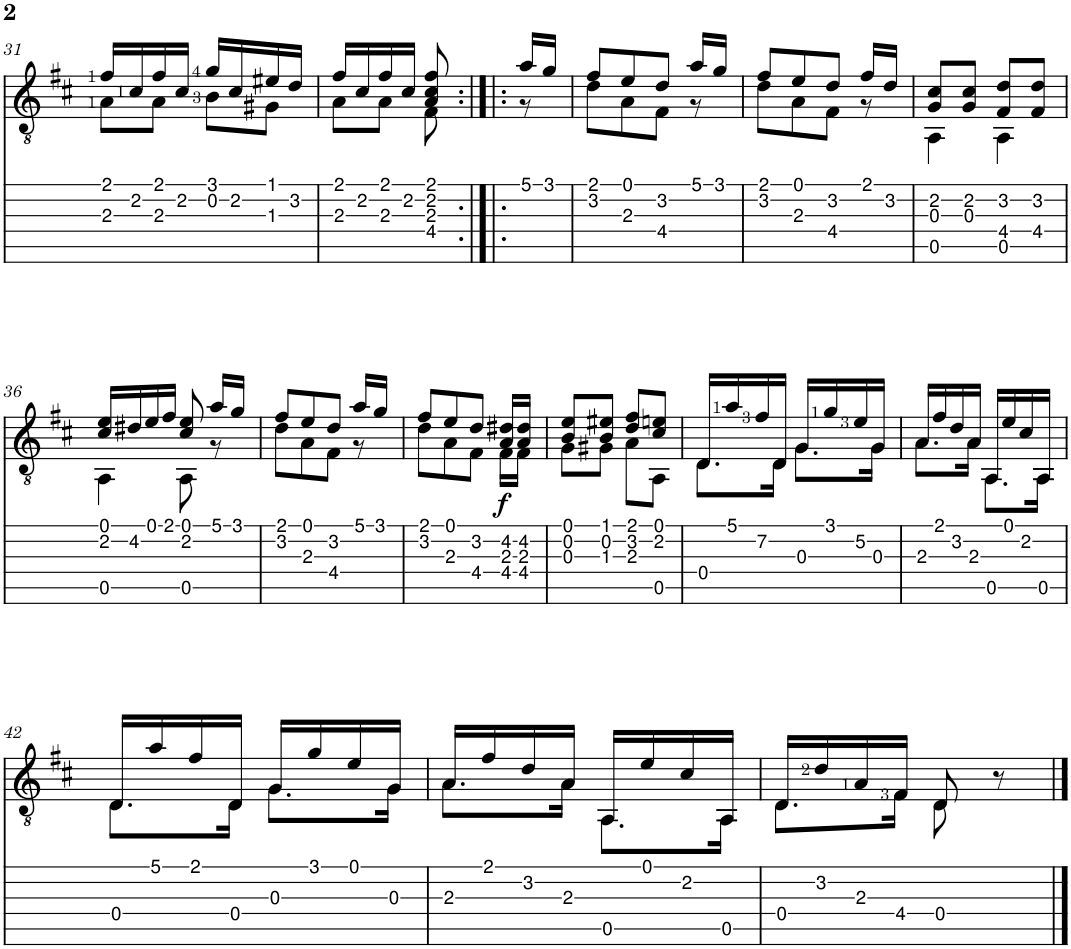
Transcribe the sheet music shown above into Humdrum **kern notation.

**kern	**kern	**dynam
*part1	*part1	*part1
*staff2	*staff1	*staff1/2
*I"Classical Guitar	*	*
!!LO:PB:g=z
*	*clefGv2	*
*k[f#c#]	*k[f#c#]	*
*D:	*D:	*
*M2/4	*M2/4	*
=31	=31	=31
*^	*^	*
16f#LL	8AL	16f#/LL	8A\L	.
16c#J	.	16c#/	.	.
16f#L	8AJ	16f#/	8A\J	.
16c#JJ	.	16c#/JJ	.	.
16gLL	8BL	16g/LL	8B\L	.
16c#J	.	16c#/	.	.
16e#XL	8G#XJ	16e#X/	8G#X\J	.
16dJJ	.	16d/JJ	.	.
=32	=32	=32	=32	=32
16f#LL	8AL	16f#/LL	8A\L	.
16c#J	.	16c#/	.	.
16f#L	8AJ	16f#/	8A\J	.
16c#JJ	.	16c#/JJ	.	.
8A 8c# 8f#J	8F#J	8A/ 8c#/ 8f#/	8F#\	.
=32X3:|!|:	=32X3:|!|:	=32X3:|!|:	=32X3:|!|:	=32X3:|!|:
16aLL	8r	16a/LL	8r	.
16gJJ	.	16g/JJ	.	.
=33	=33	=33	=33	=33
8f#L	8dL	8f#/L	8d\L	.
8eJ	8AJ	8e/	8A\	.
8dL	8F#	8d/J	8F#\J	.
16aL	8r	16a/LL	8r	.
16gJJ	.	16g/JJ	.	.
=34	=34	=34	=34	=34
8f#L	8dL	8f#/L	8d\L	.
8eJ	8AJ	8e/	8A\	.
8dL	8F#	8d/J	8F#\J	.
16f#L	8r	16f#/LL	8r	.
16dJJ	.	16d/JJ	.	.
=35	=35	=35	=35	=35
8G\ 8c#\L	4AA	8G/ 8c#/L	4AA\	.
8G\ 8c#\J	.	8G/ 8c#/J	.	.
8F#\ 8d\L	4AA	8F#/ 8d/L	4AA\	.
8F#\ 8d\J	.	8F#/ 8d/J	.	.
!!LO:LB:g=z	!!
=36	=36	=36	=36	=36
16c#\ 16e\LL	4AA	16c#/ 16e/LL	4AA\	.
16d#XJ	.	16d#X/	.	.
16eL	.	16e/	.	.
16f#JJ	.	16f#/JJ	.	.
8c#\ 8e\L	8AA	8c#/ 8e/	8AA\	.
16aL	8r	16a/LL	8r	.
16gJJ	.	16g/JJ	.	.
=37	=37	=37	=37	=37
8f#L	8dL	8f#/L	8d\L	.
8eJ	8AJ	8e/	8A\	.
8dL	8F#	8d/J	8F#\J	.
16aL	8r	16a/LL	8r	.
16gJJ	.	16g/JJ	.	.
=38	=38	=38	=38	=38
8f#L	8dL	8f#/L	8d\L	.
8eJ	8AJ	8e/	8A\	.
8dL	8F#L	8d/J	8F#\J	.
!	!	!	!	!LO:DY:b
16A\ 16d#X\L	16F#L	16A/ 16d#X/LL	16F#\LL	f
16A\ 16d#\JJ	16F#JJ	16A/ 16d#/JJ	16F#\JJ	.
=39	=39	=39	=39	=39
8B\ 8e\L	8GL	8B/ 8e/L	8G\L	.
8B\ 8e#X\J	8G#XJ	8B/ 8e#X/J	8G#X\J	.
8d\ 8f#\L	8AL	8d/ 8f#/L	8A\L	.
8c#\ 8en\J	8AAJ	8c#/ 8en/J	8AA\J	.
=40	=40	=40	=40	=40
16DLL	8.DL	16D/LL	8.D\L	.
16aJ	.	16a/	.	.
16f#L	.	16f#/	.	.
16DJJ	16DJk	16D/JJ	16D\Jk	.
16GLL	8.GL	16G/LL	8.G\L	.
16gJ	.	16g/	.	.
16eL	.	16e/	.	.
16GJJ	16GJk	16G/JJ	16G\Jk	.
=41	=41	=41	=41	=41
16ALL	8.AL	16A/LL	8.A\L	.
16f#J	.	16f#/	.	.
16dL	.	16d/	.	.
16AJJ	16AJk	16A/JJ	16A\Jk	.
16AALL	8.AAL	16AA/LL	8.AA\L	.
16eJ	.	16e/	.	.
16c#L	.	16c#/	.	.
16AAJJ	16AAJk	16AA/JJ	16AA\Jk	.
!!LO:LB:g=z	!!
=42	=42	=42	=42	=42
16DLL	8.DL	16D/LL	8.D\L	.
16aJ	.	16a/	.	.
16f#L	.	16f#/	.	.
16DJJ	16DJk	16D/JJ	16D\Jk	.
16GLL	8.GL	16G/LL	8.G\L	.
16gJ	.	16g/	.	.
16eL	.	16e/	.	.
16GJJ	16GJk	16G/JJ	16G\Jk	.
=43	=43	=43	=43	=43
16ALL	8.AL	16A/LL	8.A\L	.
16f#J	.	16f#/	.	.
16dL	.	16d/	.	.
16AJJ	16AJk	16A/JJ	16A\Jk	.
16AALL	8.AAL	16AA/LL	8.AA\L	.
16eJ	.	16e/	.	.
16c#L	.	16c#/	.	.
16AAJJ	16AAJk	16AA/JJ	16AA\Jk	.
=44	=44	=44	=44	=44
16DLL	8.DL	16D/LL	8.D\L	.
16dJ	.	16d/	.	.
16AL	.	16A/	.	.
16F#JJ	16F#Jk	16F#/JJ	16F#\Jk	.
8D	8D	8D/	8D\	.
8r	8r	8r	8ryy	.
*v	*v	*	*	*
*	*v	*v	*
==	==	==
*-	*-	*-
